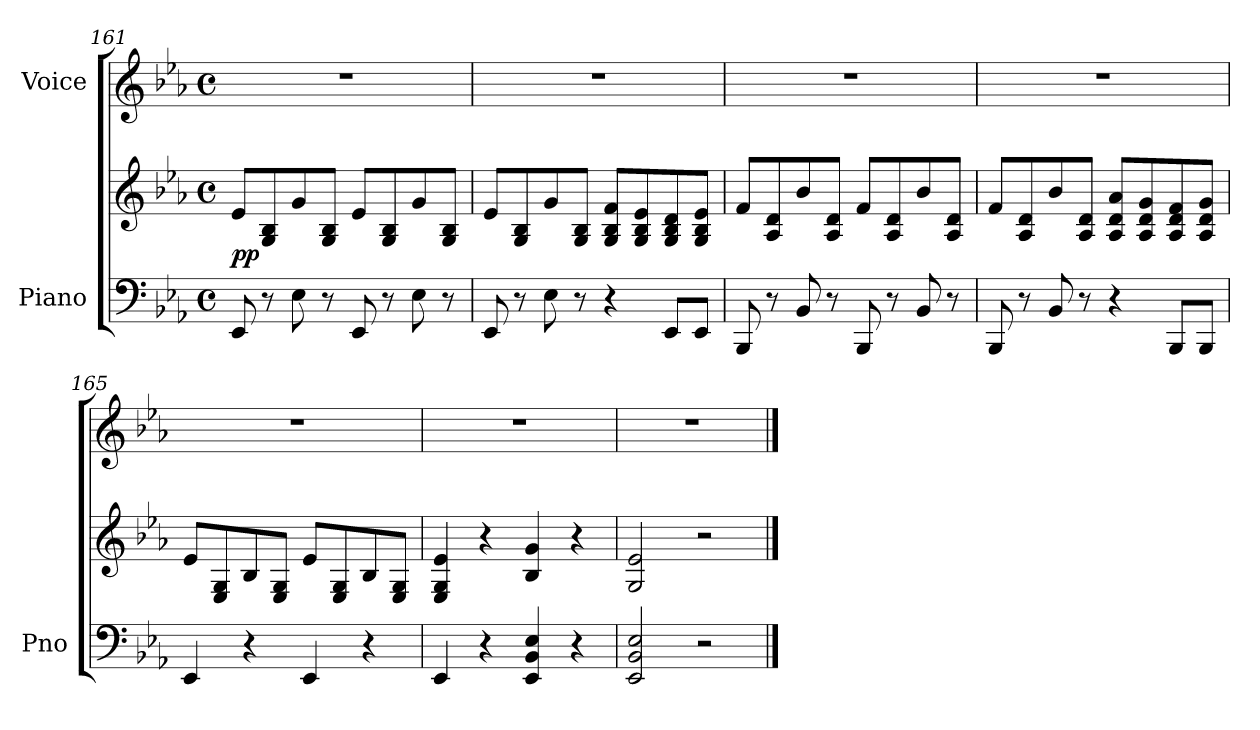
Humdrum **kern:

**kern	**kern	**dynam	**kern
*part2	*part2	*part2	*part1
*staff3	*staff2	*staff2/3	*staff1
*I"Piano	*	*	*I"Voice
*I'Pno	*	*	*
*clefF4	*clefG2	*	*clefG2
*k[b-e-a-]	*k[b-e-a-]	*	*k[b-e-a-]
*M4/4	*M4/4	*	*M4/4
*met(c)	*met(c)	*	*met(c)
=161	=161	=161	=161
!	!	!LO:DY:b	!
8EE-/	8e-/L	pp	1r
8r	8G/ 8B-/	.	.
8E-\	8g/	.	.
8r	8G/ 8B-/J	.	.
8EE-/	8e-/L	.	.
8r	8G/ 8B-/	.	.
8E-\	8g/	.	.
8r	8G/ 8B-/J	.	.
=162	=162	=162	=162
8EE-/	8e-/L	.	1r
8r	8G/ 8B-/	.	.
8E-\	8g/	.	.
8r	8G/ 8B-/J	.	.
4r	8G/ 8B-/ 8f/L	.	.
.	8G/ 8B-/ 8e-/	.	.
8EE-/L	8G/ 8B-/ 8d/	.	.
8EE-/J	8G/ 8B-/ 8e-/J	.	.
=163	=163	=163	=163
8BBB-/	8f/L	.	1r
8r	8A-/ 8d/	.	.
8BB-/	8b-/	.	.
8r	8A-/ 8d/J	.	.
8BBB-/	8f/L	.	.
8r	8A-/ 8d/	.	.
8BB-/	8b-/	.	.
8r	8A-/ 8d/J	.	.
=164	=164	=164	=164
8BBB-/	8f/L	.	1r
8r	8A-/ 8d/	.	.
8BB-/	8b-/	.	.
8r	8A-/ 8d/J	.	.
4r	8A-/ 8d/ 8a-/L	.	.
.	8A-/ 8d/ 8g/	.	.
8BBB-/L	8A-/ 8d/ 8f/	.	.
8BBB-/J	8A-/ 8d/ 8g/J	.	.
=165	=165	=165	=165
4EE-/	8e-/L	.	1r
.	8E-/ 8G/	.	.
4r	8B-/	.	.
.	8E-/ 8G/J	.	.
4EE-/	8e-/L	.	.
.	8E-/ 8G/	.	.
4r	8B-/	.	.
.	8E-/ 8G/J	.	.
=166	=166	=166	=166
4EE-/	4E-/ 4G/ 4e-/	.	1r
4r	4r	.	.
4EE-/ 4BB-/ 4E-/	4B-/ 4g/	.	.
4r	4r	.	.
=167	=167	=167	=167
2EE-/ 2BB-/ 2E-/	2G/ 2e-/	.	1r
2r	2r	.	.
==	==	==	==
*-	*-	*-	*-
